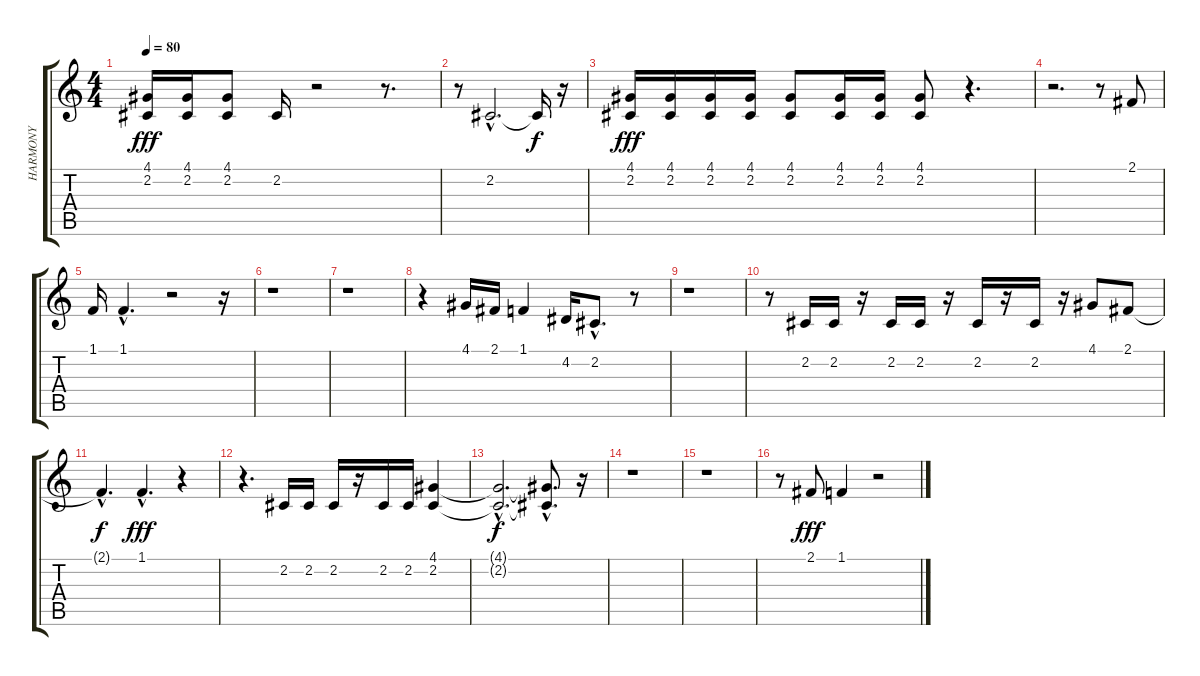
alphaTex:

\track ("HARMONY" "HARMONY") {instrument voiceoohs}
\staff {score tabs}
\tuning (E4 B3 G3 D3 A2 E2) {hide}
\ts (4 4)
\tempo 80
\clef g2
\ks c
(4.1 2.2).16{dy fff} (4.1 2.2).16 (4.1 2.2).8 2.2.16 r.2 r.8{d} |
r.8 2.2{hac}.2{d} 2.2{t}.16{dy f} r.16 |
(4.1 2.2).16{dy fff} (4.1 2.2).16 (4.1 2.2).16 (4.1 2.2).16 (4.1 2.2).8 (4.1 2.2).16 (4.1 2.2).16 (4.1 2.2).8 r.4{d} |
r.2{d} r.8 2.1.8 |
1.1.16 1.1{hac}.4{d} r.2 r.16 |
r.1 |
r.1 |
r.4 4.1.16 2.1.16 1.1.4 4.2.16 2.2{hac}.8{d} r.8 |
r.1 |
r.8 2.2.16 2.2.16 r.16 2.2.16 2.2.16 r.16 2.2.16 r.16 2.2.16 r.16 4.1.8 2.1.8 |
2.1{hac t}.4{d dy f} 1.1{hac}.4{d dy fff} r.4 |
r.4{d} 2.2.16 2.2.16 2.2.16 r.16 2.2.16 2.2.16 (4.1 2.2).4 |
(4.1{hac t} 2.2{hac t}).2{d dy f} (4.1{hac t} 2.2{hac t}).8{d} r.16 |
r.1 |
r.1 |
r.8 2.1.8{dy fff volume 13} 1.1.4 r.2
